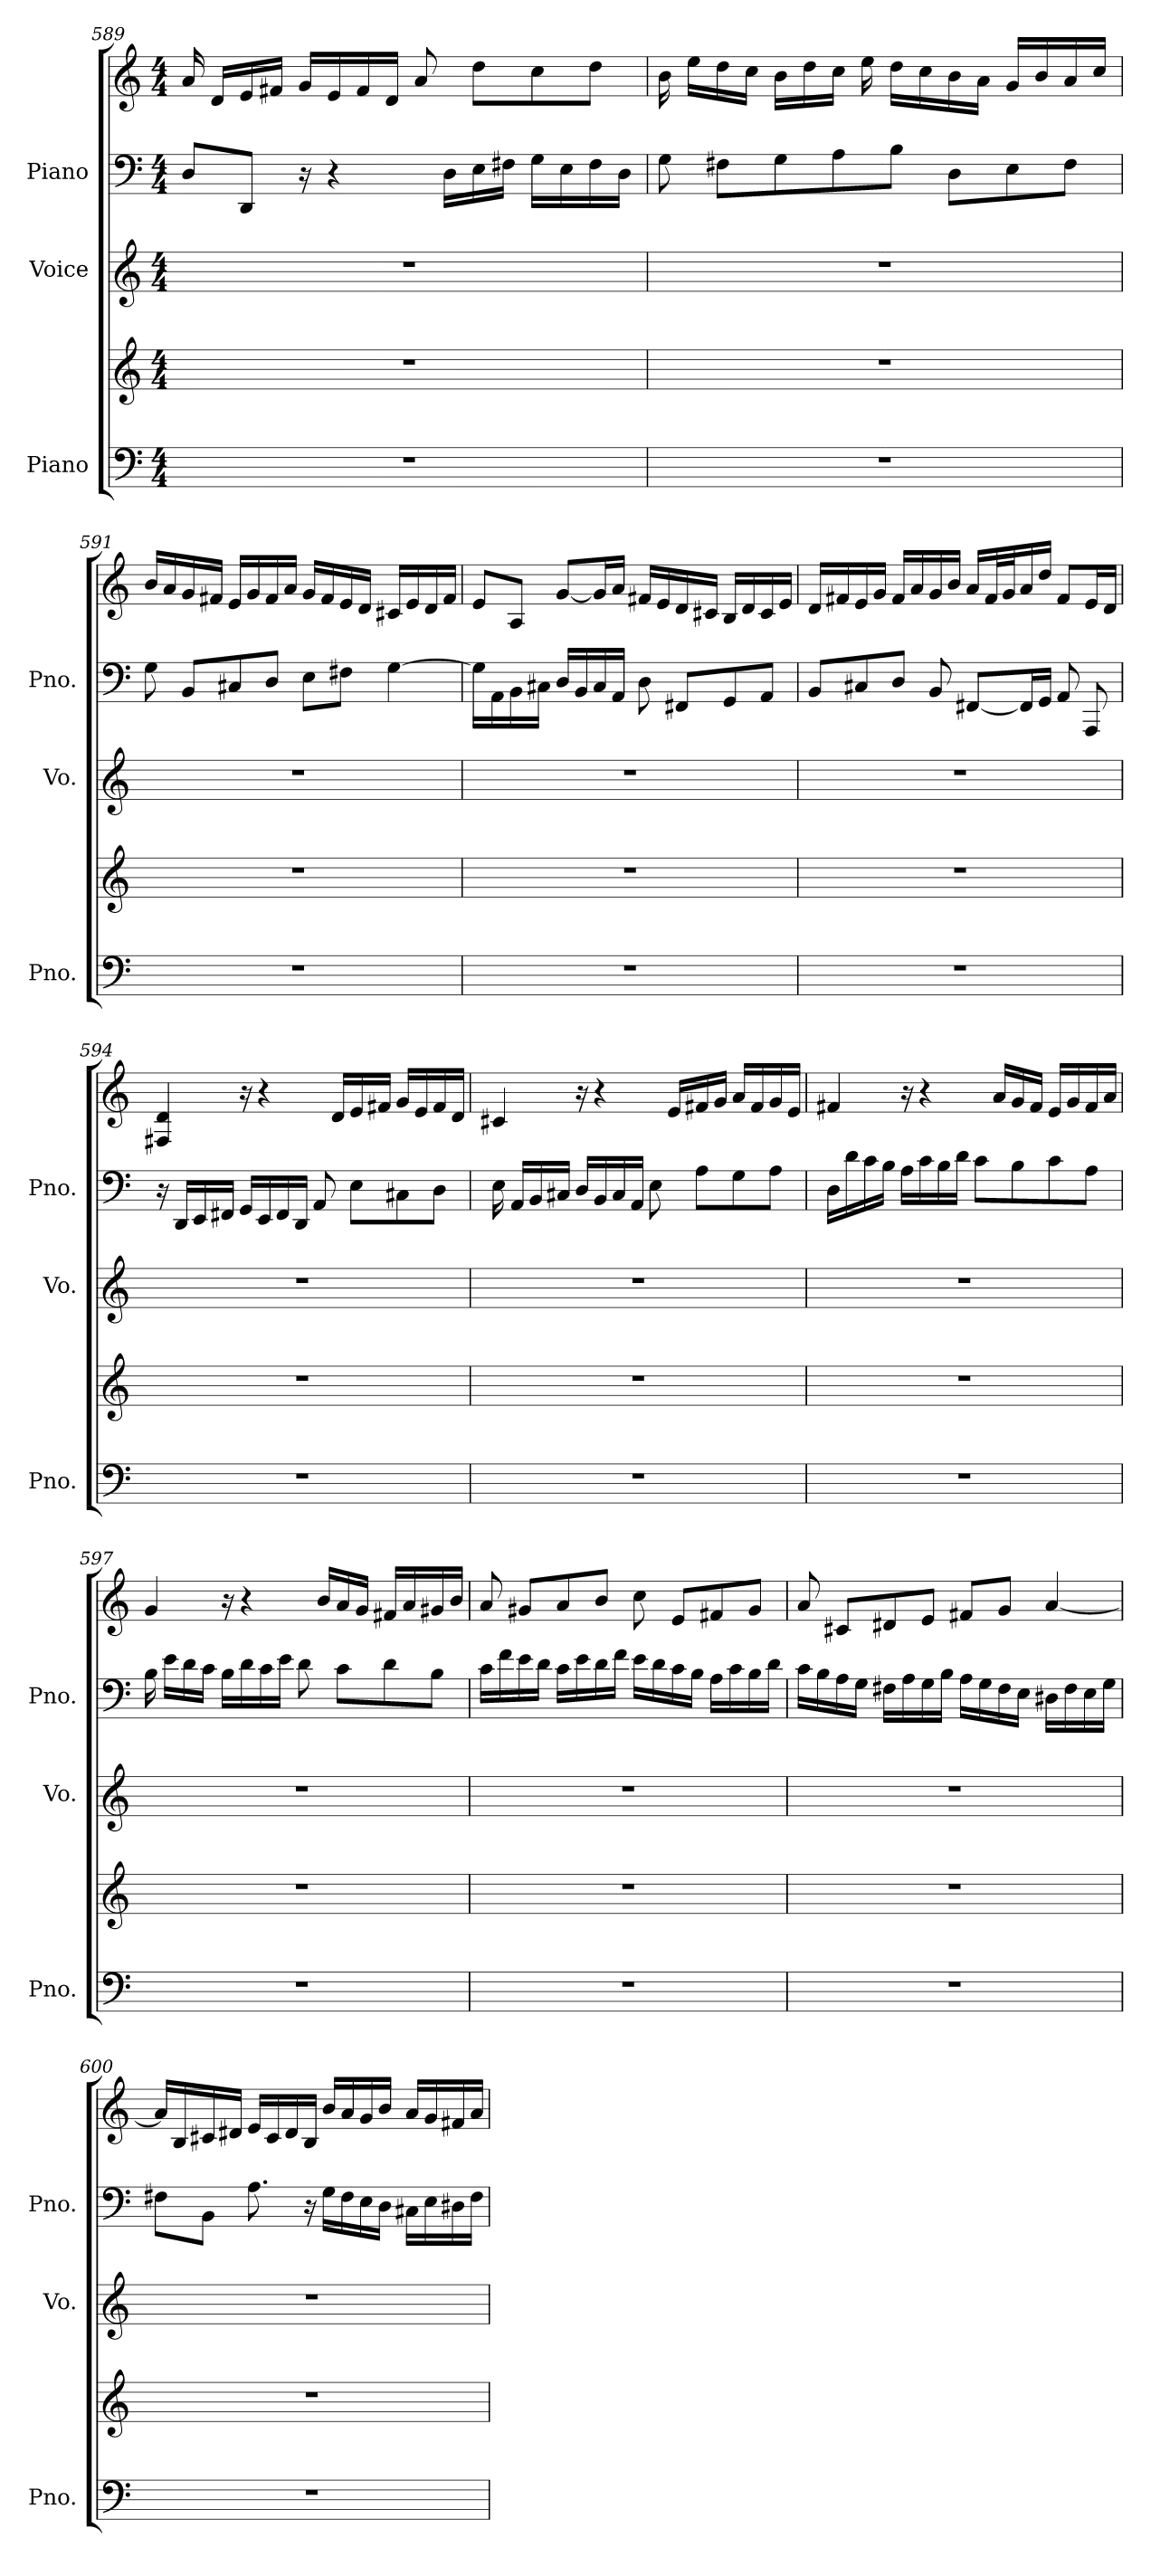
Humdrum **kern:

**kern	**kern	**kern	**kern	**kern
*part3	*part3	*part2	*part1	*part1
*staff5	*staff4	*staff3	*staff2	*staff1
*I"Piano	*	*I"Voice	*I"Piano	*
*I'Pno.	*	*I'Vo.	*I'Pno.	*
*clefF4	*clefG2	*clefG2	*clefF4	*clefG2
*k[]	*k[]	*k[]	*k[]	*k[]
*M4/4	*M4/4	*M4/4	*M4/4	*M4/4
=589	=589	=589	=589	=589
1r	1r	1r	8D/L	16a/
.	.	.	.	16d/LL
.	.	.	8DD/J	16e/
.	.	.	.	16f#X/JJ
.	.	.	16r	16g/LL
.	.	.	4r	16e/
.	.	.	.	16f#/
.	.	.	.	16d/JJ
.	.	.	.	8a/
.	.	.	16D\LL	.
.	.	.	16E\	8dd\L
.	.	.	16F#X\JJ	.
.	.	.	16G\LL	8cc\
.	.	.	16E\	.
.	.	.	16F#\	8dd\J
.	.	.	16D\JJ	.
!!LO:LB:g=z
=590	=590	=590	=590	=590
1r	1r	1r	8G\	16b\
.	.	.	.	16ee\LL
.	.	.	8F#X\L	16dd\
.	.	.	.	16cc\JJ
.	.	.	8G\	16b\LL
.	.	.	.	16dd\
.	.	.	8A\	16cc\JJ
.	.	.	.	16ee\
.	.	.	8B\J	16dd\LL
.	.	.	.	16cc\
.	.	.	8D\L	16b\
.	.	.	.	16a\JJ
.	.	.	8E\	16g/LL
.	.	.	.	16b/
.	.	.	8F#\J	16a/
.	.	.	.	16cc/JJ
=591	=591	=591	=591	=591
1r	1r	1r	8G\	16b/LL
.	.	.	.	16a/
.	.	.	8BB/L	16g/
.	.	.	.	16f#X/JJ
.	.	.	8C#X/	16e/LL
.	.	.	.	16g/
.	.	.	8D/J	16f#/
.	.	.	.	16a/JJ
.	.	.	8E\L	16g/LL
.	.	.	.	16f#/
.	.	.	8F#X\J	16e/
.	.	.	.	16d/JJ
.	.	.	[4G\	16c#X/LL
.	.	.	.	16e/
.	.	.	.	16d/
.	.	.	.	16f#/JJ
!!LO:LB:g=z
=592	=592	=592	=592	=592
1r	1r	1r	16G\LL]	8e/L
.	.	.	16AA\	.
.	.	.	16BB\	8A/J
.	.	.	16C#X\JJ	.
.	.	.	16D/LL	[8g/L
.	.	.	16BB/	.
.	.	.	16C#/	16g/L]
.	.	.	16AA/JJ	16a/JJ
.	.	.	8D\	16f#X/LL
.	.	.	.	16e/
.	.	.	8FF#X/L	16d/
.	.	.	.	16c#X/JJ
.	.	.	8GG/	16B/LL
.	.	.	.	16d/
.	.	.	8AA/J	16c#/
.	.	.	.	16e/JJ
=593	=593	=593	=593	=593
1r	1r	1r	8BB/L	16d/LL
.	.	.	.	16f#X/
.	.	.	8C#X/	16e/
.	.	.	.	16g/JJ
.	.	.	8D/J	16f#/LL
.	.	.	.	16a/
.	.	.	8BB/	16g/
.	.	.	.	16b/JJ
.	.	.	[8FF#X/L	16a/LL
.	.	.	.	32f#/L
.	.	.	.	32g/J
.	.	.	16FF#/L]	16a/
.	.	.	16GG/JJ	16dd/JJ
.	.	.	8AA/	8f#/L
.	.	.	8AAA/	16e/L
.	.	.	.	16d/JJ
!!LO:PB:g=z
=594	=594	=594	=594	=594
1r	1r	1r	16r	4F#X/ 4d/
.	.	.	16DD/LL	.
.	.	.	16EE/	.
.	.	.	16FF#X/JJ	.
.	.	.	16GG/LL	16r
.	.	.	16EE/	4r
.	.	.	16FF#/	.
.	.	.	16DD/JJ	.
.	.	.	8AA/	.
.	.	.	.	16d/LL
.	.	.	8E\L	16e/
.	.	.	.	16f#X/JJ
.	.	.	8C#X\	16g/LL
.	.	.	.	16e/
.	.	.	8D\J	16f#/
.	.	.	.	16d/JJ
=595	=595	=595	=595	=595
1r	1r	1r	16E\	4c#X/
.	.	.	16AA/LL	.
.	.	.	16BB/	.
.	.	.	16C#X/JJ	.
.	.	.	16D/LL	16r
.	.	.	16BB/	4r
.	.	.	16C#/	.
.	.	.	16AA/JJ	.
.	.	.	8E\	.
.	.	.	.	16e/LL
.	.	.	8A\L	16f#X/
.	.	.	.	16g/JJ
.	.	.	8G\	16a/LL
.	.	.	.	16f#/
.	.	.	8A\J	16g/
.	.	.	.	16e/JJ
!!LO:LB:g=z
=596	=596	=596	=596	=596
1r	1r	1r	16D\LL	4f#X/
.	.	.	16d\	.
.	.	.	16c\	.
.	.	.	16B\JJ	.
.	.	.	16A\LL	16r
.	.	.	16c\	4r
.	.	.	16B\	.
.	.	.	16d\JJ	.
.	.	.	8c\L	.
.	.	.	.	16a/LL
.	.	.	8B\	16g/
.	.	.	.	16f#/JJ
.	.	.	8c\	16e/LL
.	.	.	.	16g/
.	.	.	8A\J	16f#/
.	.	.	.	16a/JJ
=597	=597	=597	=597	=597
1r	1r	1r	16B\	4g/
.	.	.	16e\LL	.
.	.	.	16d\	.
.	.	.	16c\JJ	.
.	.	.	16B\LL	16r
.	.	.	16d\	4r
.	.	.	16c\	.
.	.	.	16e\JJ	.
.	.	.	8d\	.
.	.	.	.	16b/LL
.	.	.	8c\L	16a/
.	.	.	.	16g/JJ
.	.	.	8d\	16f#X/LL
.	.	.	.	16a/
.	.	.	8B\J	16g#X/
.	.	.	.	16b/JJ
!!LO:LB:g=z
=598	=598	=598	=598	=598
1r	1r	1r	16c\LL	8a/
.	.	.	16f\	.
.	.	.	16e\	8g#X/L
.	.	.	16d\JJ	.
.	.	.	16c\LL	8a/
.	.	.	16e\	.
.	.	.	16d\	8b/J
.	.	.	16f\JJ	.
.	.	.	16e\LL	8cc\
.	.	.	16d\	.
.	.	.	16c\	8e/L
.	.	.	16B\JJ	.
.	.	.	16A\LL	8f#X/
.	.	.	16c\	.
.	.	.	16B\	8g#/J
.	.	.	16d\JJ	.
=599	=599	=599	=599	=599
1r	1r	1r	16c\LL	8a/
.	.	.	16B\	.
.	.	.	16A\	8c#X/L
.	.	.	16G\JJ	.
.	.	.	16F#X\LL	8d#X/
.	.	.	16A\	.
.	.	.	16G\	8e/J
.	.	.	16B\JJ	.
.	.	.	16A\LL	8f#X/L
.	.	.	16G\	.
.	.	.	16F#\	8g/J
.	.	.	16E\JJ	.
.	.	.	16D#X\LL	[4a/
.	.	.	16F#\	.
.	.	.	16E\	.
.	.	.	16G\JJ	.
!!LO:LB:g=z
=600	=600	=600	=600	=600
1r	1r	1r	8F#X\L	16a/LL]
.	.	.	.	16B/
.	.	.	8BB\J	16c#X/
.	.	.	.	16d#X/JJ
.	.	.	8.A\	16e/LL
.	.	.	.	16c#/
.	.	.	.	16d#/
.	.	.	16r	16B/JJ
.	.	.	16G\LL	16b/LL
.	.	.	16F#\	16a/
.	.	.	16E\	16g/
.	.	.	16D\JJ	16b/JJ
.	.	.	16C#X\LL	16a/LL
.	.	.	16E\	16g/
.	.	.	16D#X\	16f#X/
.	.	.	16F#\JJ	16a/JJ
=	=	=	=	=
*-	*-	*-	*-	*-
